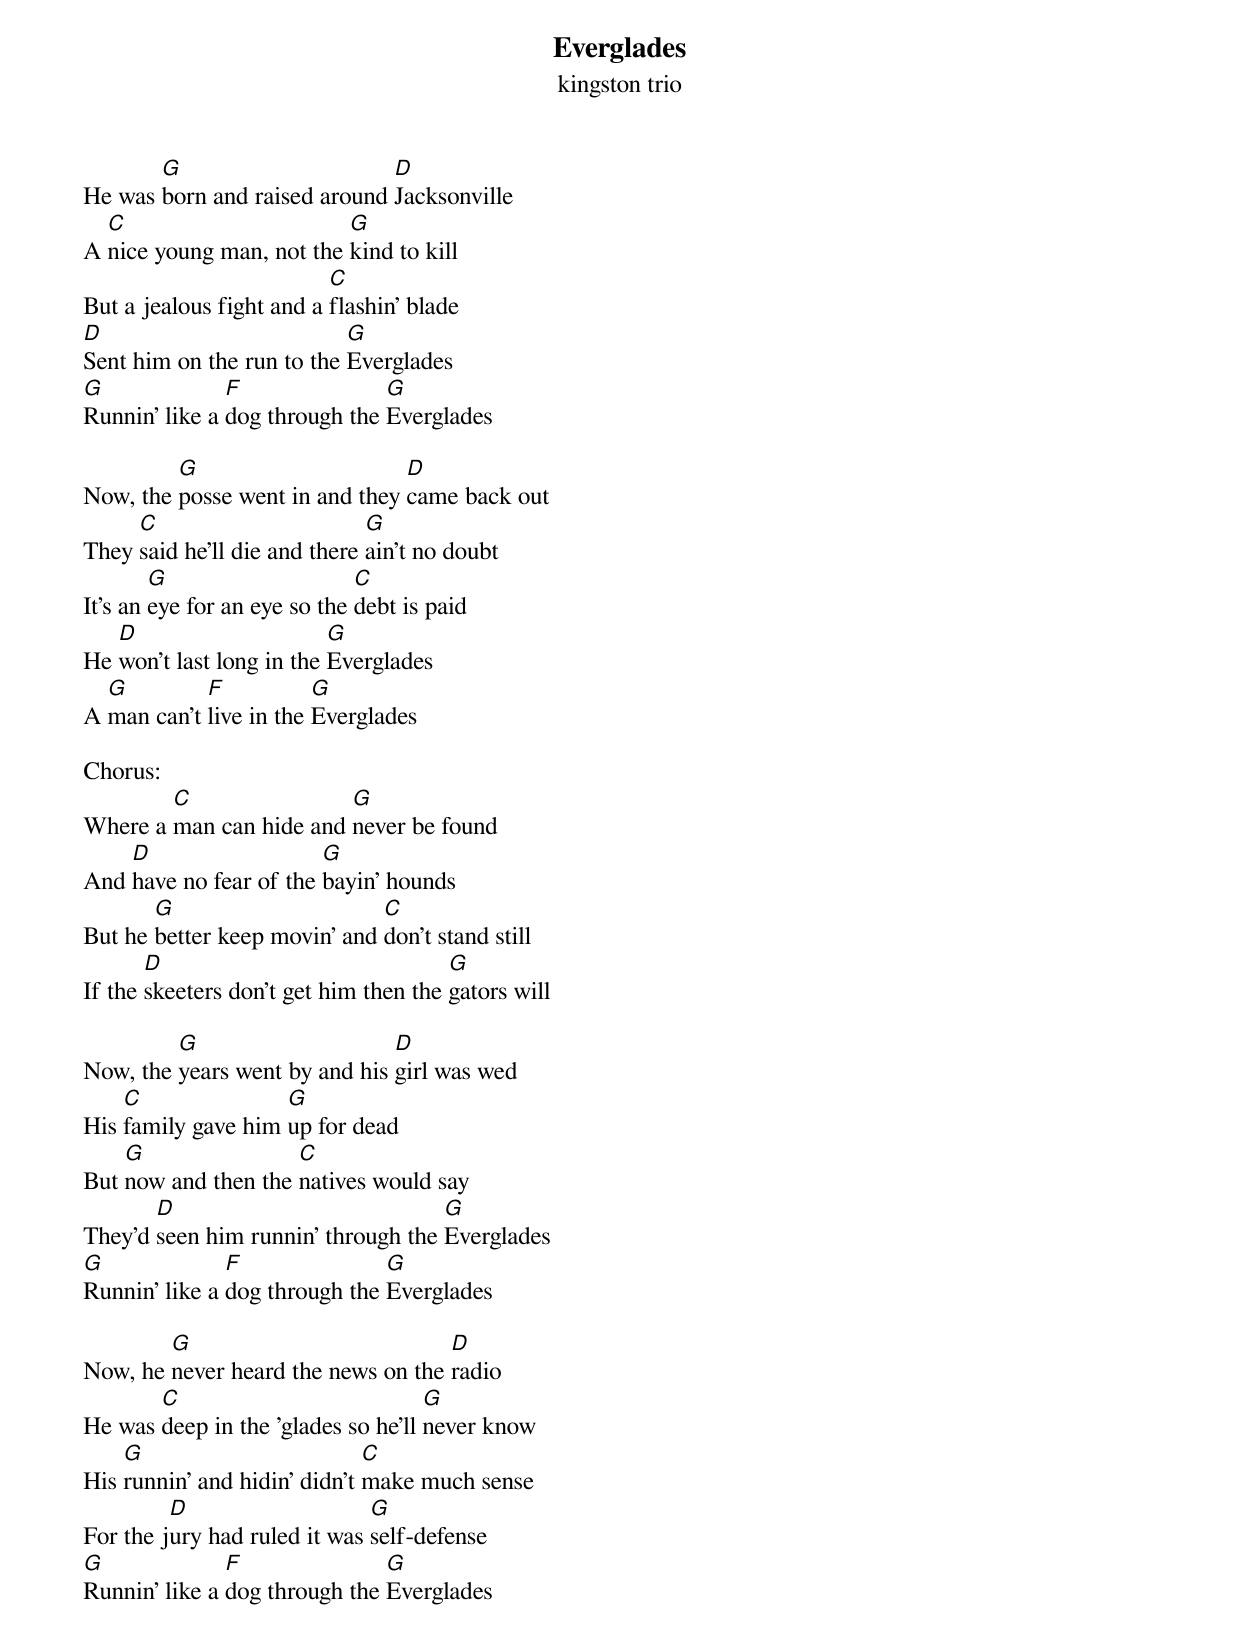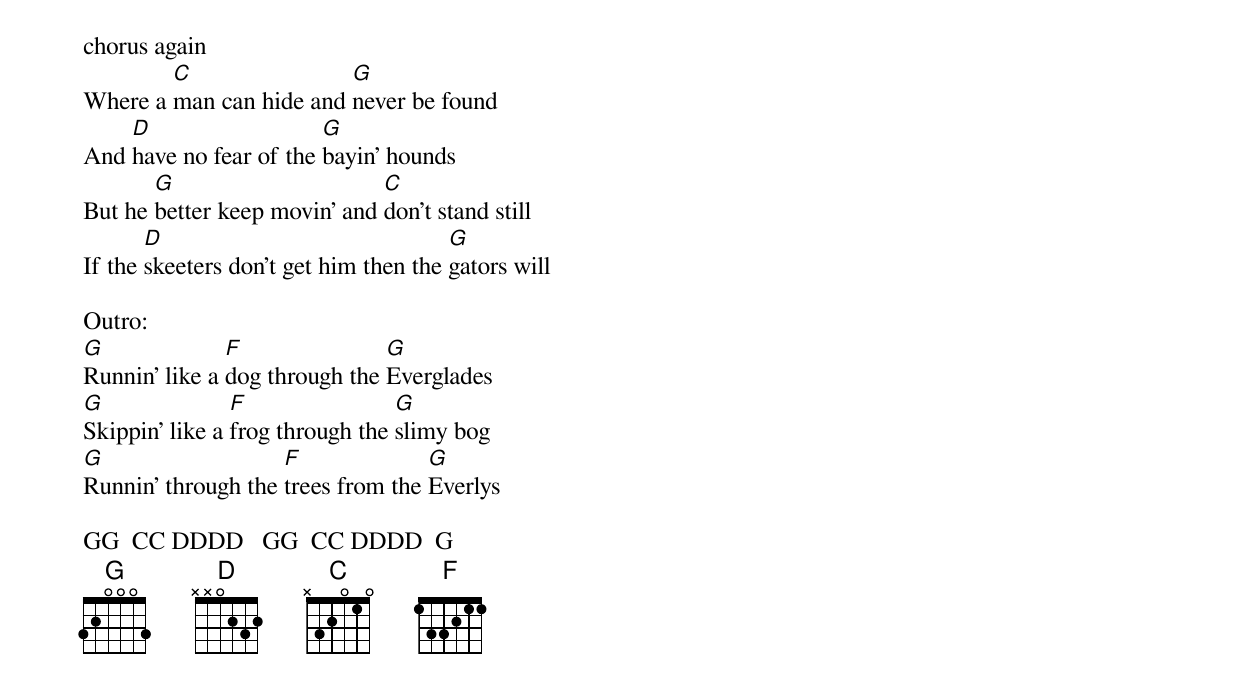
{title: Everglades}
{subtitle: kingston trio}

He was [G]born and raised around [D]Jacksonville
A [C]nice young man, not the [G]kind to kill
But a jealous fight and a [C]flashin' blade
[D]Sent him on the run to the [G]Everglades
[G]Runnin' like a [F]dog through the [G]Everglades

Now, the [G]posse went in and they [D]came back out
They [C]said he'll die and there [G]ain't no doubt
It's an [G]eye for an eye so the [C]debt is paid
He [D]won't last long in the [G]Everglades
A [G]man can't [F]live in the [G]Everglades

Chorus:
Where a [C]man can hide and [G]never be found
And [D]have no fear of the [G]bayin' hounds
But he [G]better keep movin' and [C]don't stand still
If the [D]skeeters don't get him then the [G]gators will

Now, the [G]years went by and his [D]girl was wed
His [C]family gave him [G]up for dead
But [G]now and then the [C]natives would say
They'd [D]seen him runnin' through the [G]Everglades
[G]Runnin' like a [F]dog through the [G]Everglades

Now, he [G]never heard the news on the [D]radio
He was [C]deep in the 'glades so he'll [G]never know
His [G]runnin' and hidin' didn't [C]make much sense
For the j[D]ury had ruled it was [G]self-defense
[G]Runnin' like a [F]dog through the [G]Everglades

chorus again
Where a [C]man can hide and [G]never be found
And [D]have no fear of the [G]bayin' hounds
But he [G]better keep movin' and [C]don't stand still
If the [D]skeeters don't get him then the [G]gators will

Outro:
[G]Runnin' like a [F]dog through the [G]Everglades
[G]Skippin' like a [F]frog through the [G]slimy bog
[G]Runnin' through the [F]trees from the [G]Everlys

GG  CC DDDD   GG  CC DDDD  G
